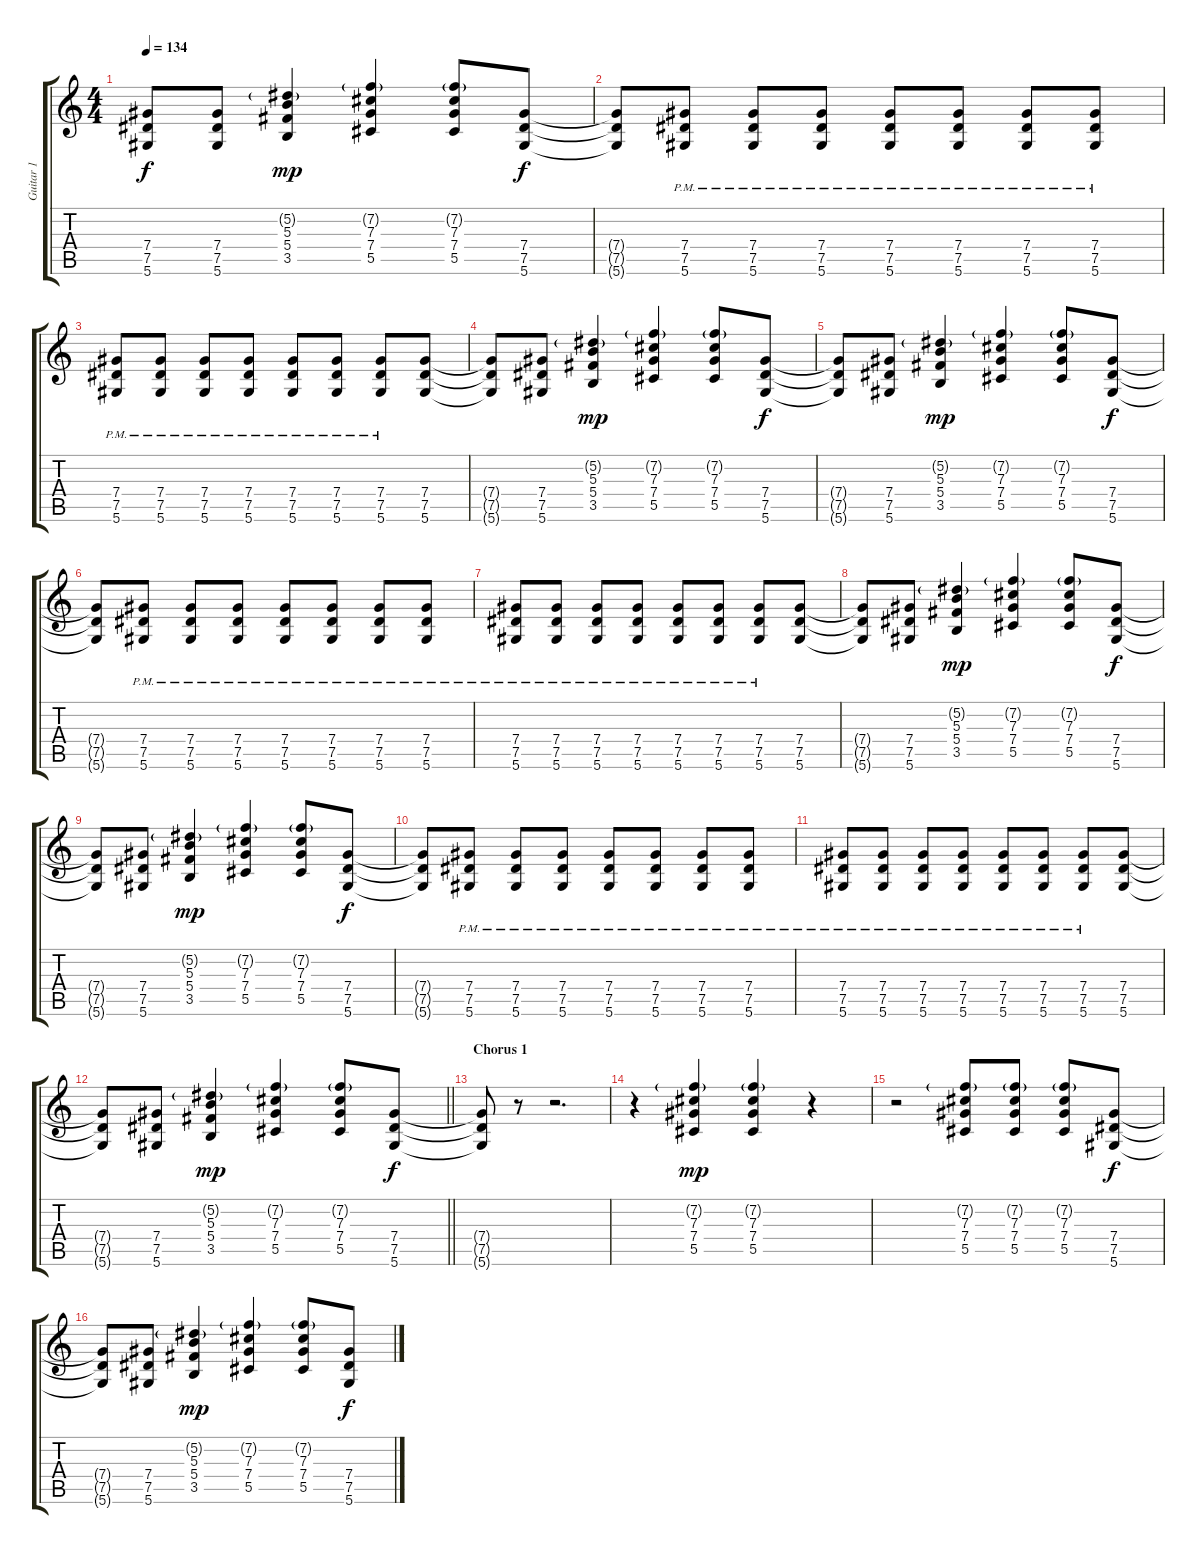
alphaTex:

\track ("Guitar 1" "Guitar 1") {instrument overdrivenguitar}
\staff {score tabs}
\tuning (Eb4 Bb3 Gb3 Db3 Ab2 Eb2) {hide}
\ts (4 4)
\tempo 134
\clef g2
\ks c
(7.4{t} 7.5{t} 5.6{t}).8{dy f} (7.4 7.5 5.6).8 (5.2{g} 5.3 5.4 3.5).4{dy mp} (7.2{g} 7.3 7.4 5.5).4 (7.2{g} 7.3 7.4 5.5).8 (7.4 7.5 5.6).8{dy f} |
(7.4{t} 7.5{t} 5.6{t}).8 (7.4{pm} 7.5{pm} 5.6{pm}).8 (7.4{pm} 7.5{pm} 5.6{pm}).8 (7.4{pm} 7.5{pm} 5.6{pm}).8 (7.4{pm} 7.5{pm} 5.6{pm}).8 (7.4{pm} 7.5{pm} 5.6{pm}).8 (7.4{pm} 7.5{pm} 5.6{pm}).8 (7.4{pm} 7.5{pm} 5.6{pm}).8 |
(7.4{pm} 7.5{pm} 5.6{pm}).8 (7.4{pm} 7.5{pm} 5.6{pm}).8 (7.4{pm} 7.5{pm} 5.6{pm}).8 (7.4{pm} 7.5{pm} 5.6{pm}).8 (7.4{pm} 7.5{pm} 5.6{pm}).8 (7.4{pm} 7.5{pm} 5.6{pm}).8 (7.4{pm} 7.5{pm} 5.6{pm}).8 (7.4 7.5 5.6).8 |
(7.4{t} 7.5{t} 5.6{t}).8 (7.4 7.5 5.6).8 (5.2{g} 5.3 5.4 3.5).4{dy mp} (7.2{g} 7.3 7.4 5.5).4 (7.2{g} 7.3 7.4 5.5).8 (7.4 7.5 5.6).8{dy f} |
(7.4{t} 7.5{t} 5.6{t}).8 (7.4 7.5 5.6).8 (5.2{g} 5.3 5.4 3.5).4{dy mp} (7.2{g} 7.3 7.4 5.5).4 (7.2{g} 7.3 7.4 5.5).8 (7.4 7.5 5.6).8{dy f} |
(7.4{t} 7.5{t} 5.6{t}).8 (7.4{pm} 7.5{pm} 5.6{pm}).8 (7.4{pm} 7.5{pm} 5.6{pm}).8 (7.4{pm} 7.5{pm} 5.6{pm}).8 (7.4{pm} 7.5{pm} 5.6{pm}).8 (7.4{pm} 7.5{pm} 5.6{pm}).8 (7.4{pm} 7.5{pm} 5.6{pm}).8 (7.4{pm} 7.5{pm} 5.6{pm}).8 |
(7.4{pm} 7.5{pm} 5.6{pm}).8 (7.4{pm} 7.5{pm} 5.6{pm}).8 (7.4{pm} 7.5{pm} 5.6{pm}).8 (7.4{pm} 7.5{pm} 5.6{pm}).8 (7.4{pm} 7.5{pm} 5.6{pm}).8 (7.4{pm} 7.5{pm} 5.6{pm}).8 (7.4{pm} 7.5{pm} 5.6{pm}).8 (7.4 7.5 5.6).8 |
(7.4{t} 7.5{t} 5.6{t}).8 (7.4 7.5 5.6).8 (5.2{g} 5.3 5.4 3.5).4{dy mp} (7.2{g} 7.3 7.4 5.5).4 (7.2{g} 7.3 7.4 5.5).8 (7.4 7.5 5.6).8{dy f} |
(7.4{t} 7.5{t} 5.6{t}).8 (7.4 7.5 5.6).8 (5.2{g} 5.3 5.4 3.5).4{dy mp} (7.2{g} 7.3 7.4 5.5).4 (7.2{g} 7.3 7.4 5.5).8 (7.4 7.5 5.6).8{dy f} |
(7.4{t} 7.5{t} 5.6{t}).8 (7.4{pm} 7.5{pm} 5.6{pm}).8 (7.4{pm} 7.5{pm} 5.6{pm}).8 (7.4{pm} 7.5{pm} 5.6{pm}).8 (7.4{pm} 7.5{pm} 5.6{pm}).8 (7.4{pm} 7.5{pm} 5.6{pm}).8 (7.4{pm} 7.5{pm} 5.6{pm}).8 (7.4{pm} 7.5{pm} 5.6{pm}).8 |
(7.4{pm} 7.5{pm} 5.6{pm}).8 (7.4{pm} 7.5{pm} 5.6{pm}).8 (7.4{pm} 7.5{pm} 5.6{pm}).8 (7.4{pm} 7.5{pm} 5.6{pm}).8 (7.4{pm} 7.5{pm} 5.6{pm}).8 (7.4{pm} 7.5{pm} 5.6{pm}).8 (7.4{pm} 7.5{pm} 5.6{pm}).8 (7.4 7.5 5.6).8 |
\barLineRight lightlight
(7.4{t} 7.5{t} 5.6{t}).8 (7.4 7.5 5.6).8 (5.2{g} 5.3 5.4 3.5).4{dy mp} (7.2{g} 7.3 7.4 5.5).4 (7.2{g} 7.3 7.4 5.5).8 (7.4 7.5 5.6).8{dy f} |
\section ("" "Chorus 1")
(7.4{t} 7.5{t} 5.6{t}).8 r.8 r.2{d} |
r.4 (7.2{g} 7.3 7.4 5.5).4{dy mp} (7.2{g} 7.3 7.4 5.5).4 r.4 |
r.2 (7.2{g} 7.3 7.4 5.5).8 (7.2{g} 7.3 7.4 5.5).8 (7.2{g} 7.3 7.4 5.5).8 (7.4 7.5 5.6).8{dy f} |
(7.4{t} 7.5{t} 5.6{t}).8 (7.4 7.5 5.6).8 (5.2{g} 5.3 5.4 3.5).4{dy mp} (7.2{g} 7.3 7.4 5.5).4 (7.2{g} 7.3 7.4 5.5).8 (7.4 7.5 5.6).8{dy f}
